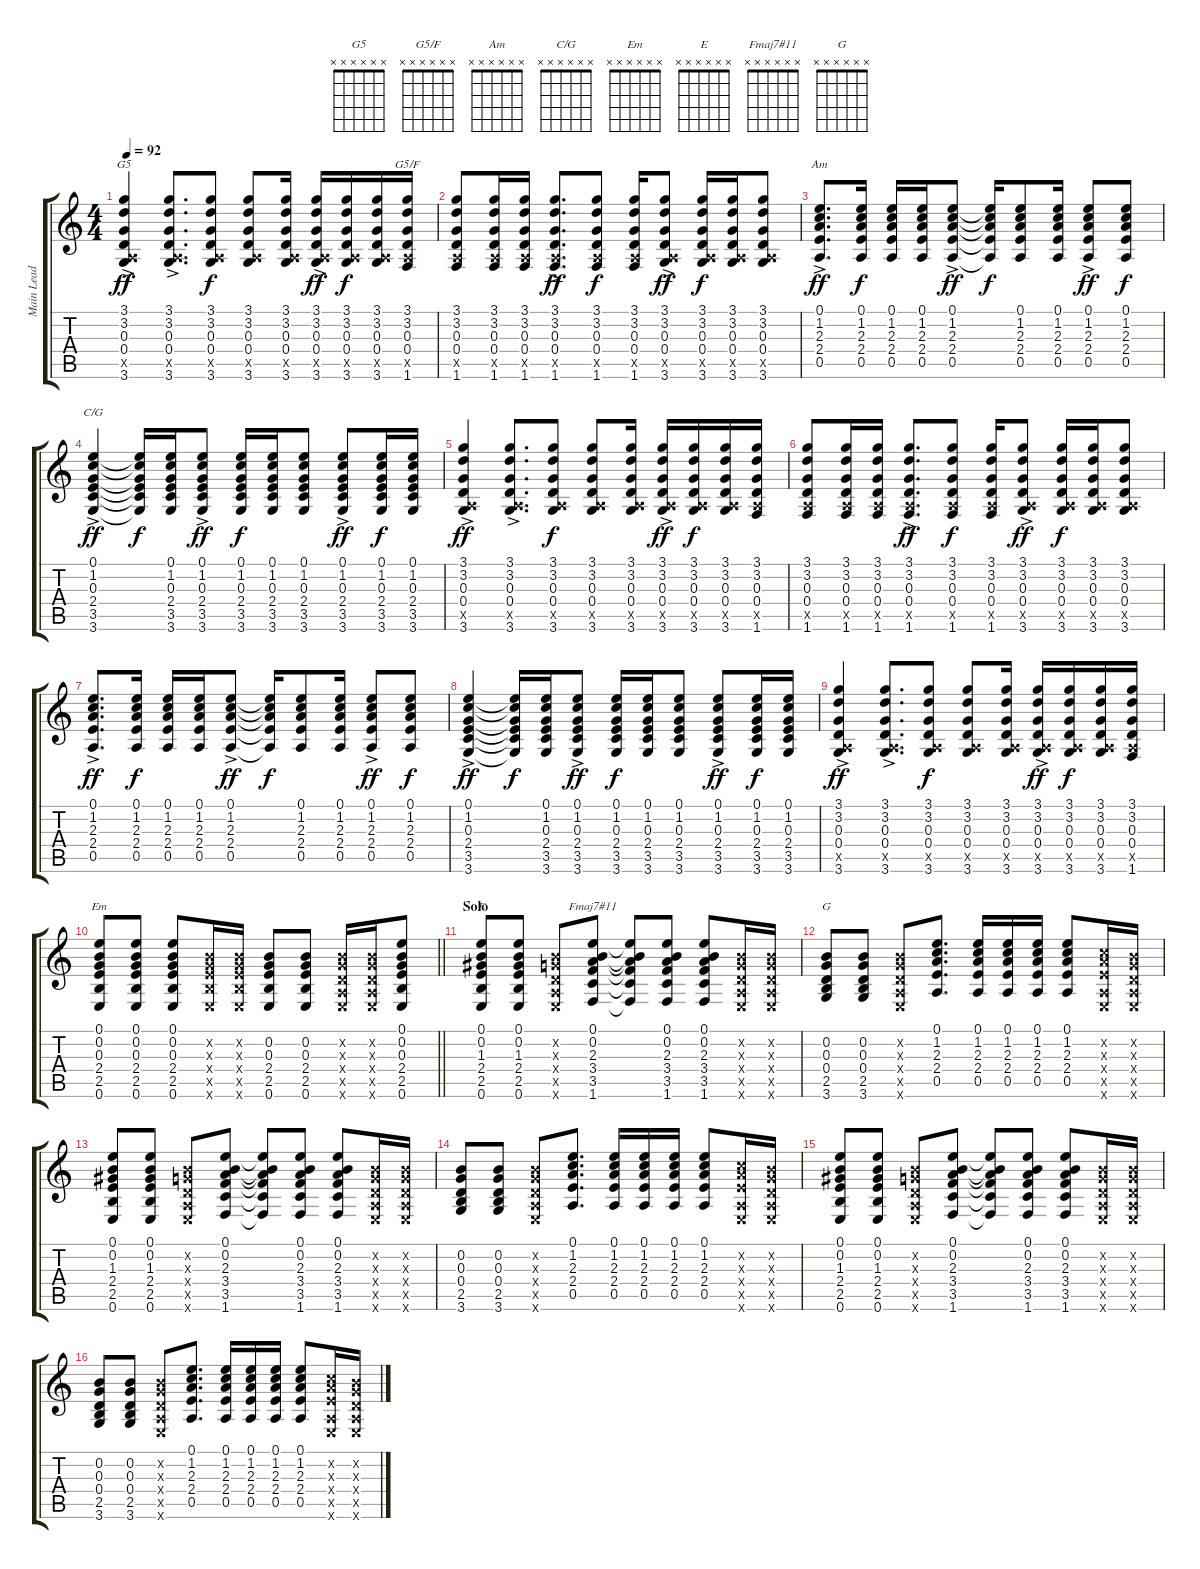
\track ("Main Lead Guitar" "Main Lead ") {instrument acousticguitarsteel}
\staff {score tabs}
\tuning (E4 B3 G3 D3 A2 E2) {hide}
\chord ("G5" x x x x x x)
\chord ("G5/F" x x x x x x)
\chord ("Am" x x x x x x)
\chord ("C/G" x x x x x x)
\chord ("Em" x x x x x x)
\chord ("E" x x x x x x)
\chord ("Fmaj7#11" x x x x x x)
\chord ("G" x x x x x x)
\ts (4 4)
\tempo 92
\clef g2
\ks c
(3.1 3.2 0.3 0.4 0.5{x} 3.6{ac}).4{ch "G5" dy ff} (3.1 3.2 0.3 0.4 0.5{x} 3.6{ac}).8{d} (3.1 3.2 0.3 0.4 0.5{x} 3.6).8{dy f} (3.1 3.2 0.3 0.4 0.5{x} 3.6).8 (3.1 3.2 0.3 0.4 0.5{x} 3.6).16 (3.1 3.2 0.3 0.4 0.5{x} 3.6{ac}).16{dy ff} (3.1 3.2 0.3 0.4 0.5{x} 3.6).16{dy f} (3.1 3.2 0.3 0.4 0.5{x} 3.6).16 (3.1 3.2 0.3 0.4 0.5{x} 1.6).16{ch "G5/F"} |
(3.1 3.2 0.3 0.4 0.5{x} 1.6).8 (3.1 3.2 0.3 0.4 0.5{x} 1.6).16 (3.1 3.2 0.3 0.4 0.5{x} 1.6).16 (3.1 3.2 0.3 0.4 0.5{x} 1.6{ac}).8{d dy ff} (3.1 3.2 0.3 0.4 0.5{x} 1.6).8{dy f} (3.1 3.2 0.3 0.4 0.5{x} 1.6).16 (3.1 3.2 0.3 0.4 0.5{x} 3.6{ac}).8{dy ff} (3.1 3.2 0.3 0.4 0.5{x} 3.6).16{dy f} (3.1 3.2 0.3 0.4 0.5{x} 3.6).16 (3.1 3.2 0.3 0.4 0.5{x} 3.6).8 |
(0.1 1.2 2.3 2.4 0.5{ac}).8{d ch "Am" dy ff} (0.1 1.2 2.3 2.4 0.5).16{dy f} (0.1 1.2 2.3 2.4 0.5).16 (0.1 1.2 2.3 2.4 0.5).16 (0.1 1.2 2.3 2.4 0.5{ac}).8{dy ff} (0.1{t} 1.2{t} 2.3{t} 2.4{t} 0.5{t}).16{dy f} (0.1 1.2 2.3 2.4 0.5).8 (0.1 1.2 2.3 2.4 0.5).16 (0.1 1.2 2.3 2.4 0.5{ac}).8{dy ff} (0.1 1.2 2.3 2.4 0.5).8{dy f} |
(0.1 1.2 0.3 2.4 3.5 3.6{ac}).4{ch "C/G" dy ff} (0.1{t} 1.2{t} 0.3{t} 2.4{t} 3.5{t} 3.6{t}).16{dy f} (0.1 1.2 0.3 2.4 3.5 3.6).16 (0.1 1.2 0.3 2.4 3.5 3.6{ac}).8{dy ff} (0.1 1.2 0.3 2.4 3.5 3.6).16{dy f} (0.1 1.2 0.3 2.4 3.5 3.6).16 (0.1 1.2 0.3 2.4 3.5 3.6).8 (0.1 1.2 0.3 2.4 3.5 3.6{ac}).8{dy ff} (0.1 1.2 0.3 2.4 3.5 3.6).16{dy f} (0.1 1.2 0.3 2.4 3.5 3.6).16 |
(3.1 3.2 0.3 0.4 0.5{x} 3.6{ac}).4{dy ff} (3.1 3.2 0.3 0.4 0.5{x} 3.6{ac}).8{d} (3.1 3.2 0.3 0.4 0.5{x} 3.6).8{dy f} (3.1 3.2 0.3 0.4 0.5{x} 3.6).8 (3.1 3.2 0.3 0.4 0.5{x} 3.6).16 (3.1 3.2 0.3 0.4 0.5{x} 3.6{ac}).16{dy ff} (3.1 3.2 0.3 0.4 0.5{x} 3.6).16{dy f} (3.1 3.2 0.3 0.4 0.5{x} 3.6).16 (3.1 3.2 0.3 0.4 0.5{x} 1.6).16 |
(3.1 3.2 0.3 0.4 0.5{x} 1.6).8 (3.1 3.2 0.3 0.4 0.5{x} 1.6).16 (3.1 3.2 0.3 0.4 0.5{x} 1.6).16 (3.1 3.2 0.3 0.4 0.5{x} 1.6{ac}).8{d dy ff} (3.1 3.2 0.3 0.4 0.5{x} 1.6).8{dy f} (3.1 3.2 0.3 0.4 0.5{x} 1.6).16 (3.1 3.2 0.3 0.4 0.5{x} 3.6{ac}).8{dy ff} (3.1 3.2 0.3 0.4 0.5{x} 3.6).16{dy f} (3.1 3.2 0.3 0.4 0.5{x} 3.6).16 (3.1 3.2 0.3 0.4 0.5{x} 3.6).8 |
(0.1 1.2 2.3 2.4 0.5{ac}).8{d dy ff} (0.1 1.2 2.3 2.4 0.5).16{dy f} (0.1 1.2 2.3 2.4 0.5).16 (0.1 1.2 2.3 2.4 0.5).16 (0.1 1.2 2.3 2.4 0.5{ac}).8{dy ff} (0.1{t} 1.2{t} 2.3{t} 2.4{t} 0.5{t}).16{dy f} (0.1 1.2 2.3 2.4 0.5).8 (0.1 1.2 2.3 2.4 0.5).16 (0.1 1.2 2.3 2.4 0.5{ac}).8{dy ff} (0.1 1.2 2.3 2.4 0.5).8{dy f} |
(0.1 1.2 0.3 2.4 3.5 3.6{ac}).4{dy ff} (0.1{t} 1.2{t} 0.3{t} 2.4{t} 3.5{t} 3.6{t}).16{dy f} (0.1 1.2 0.3 2.4 3.5 3.6).16 (0.1 1.2 0.3 2.4 3.5 3.6{ac}).8{dy ff} (0.1 1.2 0.3 2.4 3.5 3.6).16{dy f} (0.1 1.2 0.3 2.4 3.5 3.6).16 (0.1 1.2 0.3 2.4 3.5 3.6).8 (0.1 1.2 0.3 2.4 3.5 3.6{ac}).8{dy ff} (0.1 1.2 0.3 2.4 3.5 3.6).16{dy f} (0.1 1.2 0.3 2.4 3.5 3.6).16 |
(3.1 3.2 0.3 0.4 0.5{x} 3.6{ac}).4{dy ff} (3.1 3.2 0.3 0.4 0.5{x} 3.6{ac}).8{d} (3.1 3.2 0.3 0.4 0.5{x} 3.6).8{dy f} (3.1 3.2 0.3 0.4 0.5{x} 3.6).8 (3.1 3.2 0.3 0.4 0.5{x} 3.6).16 (3.1 3.2 0.3 0.4 0.5{x} 3.6{ac}).16{dy ff} (3.1 3.2 0.3 0.4 0.5{x} 3.6).16{dy f} (3.1 3.2 0.3 0.4 0.5{x} 3.6).16 (3.1 3.2 0.3 0.4 0.5{x} 1.6).16 |
\barLineRight lightlight
(0.1 0.2 0.3 2.4 2.5 0.6).8{ch "Em"} (0.1 0.2 0.3 2.4 2.5 0.6).8 (0.1 0.2 0.3 2.4 2.5 0.6).8 (0.2{x} 0.3{x} 2.4{x} 2.5{x} 0.6{x}).16 (0.2{x} 0.3{x} 2.4{x} 2.5{x} 0.6{x}).16 (0.2 0.3 2.4 2.5 0.6).8 (0.2 0.3 2.4 2.5 0.6).8 (0.2{x} 0.3{x} 0.4{x} 0.5{x} 0.6{x}).16 (0.2{x} 0.3{x} 0.4{x} 0.5{x} 0.6{x}).16 (0.1 0.2 0.3 2.4 2.5 0.6).8 |
\section ("" "Solo")
(0.1 0.2 1.3 2.4 2.5 0.6).8{ch "E"} (0.1 0.2 1.3 2.4 2.5 0.6).8 (0.2{x} 0.3{x} 0.4{x} 0.5{x} 0.6{x}).8 (0.1 0.2 2.3 3.4 3.5 1.6).8{ch "Fmaj7#11"} (0.1{t} 0.2{t} 2.3{t} 3.4{t} 3.5{t} 1.6{t}).8 (0.1 0.2 2.3 3.4 3.5 1.6).8 (0.1 0.2 2.3 3.4 3.5 1.6).8 (0.2{x} 0.3{x} 0.4{x} 0.5{x} 0.6{x}).16 (0.2{x} 0.3{x} 0.4{x} 0.5{x} 0.6{x}).16 |
(0.2 0.3 0.4 2.5 3.6).8{ch "G"} (0.2 0.3 0.4 2.5 3.6).8 (0.2{x} 0.3{x} 0.4{x} 0.5{x} 0.6{x}).8 (0.1 1.2 2.3 2.4 0.5).8{d} (0.1 1.2 2.3 2.4 0.5).16 (0.1 1.2 2.3 2.4 0.5).16 (0.1 1.2 2.3 2.4 0.5).16 (0.1 1.2 2.3 2.4 0.5).8 (1.2{x} 2.3{x} 2.4{x} 0.5{x} 0.6{x}).16 (0.2{x} 0.3{x} 0.4{x} 0.5{x} 0.6{x}).16 |
(0.1 0.2 1.3 2.4 2.5 0.6).8 (0.1 0.2 1.3 2.4 2.5 0.6).8 (0.2{x} 0.3{x} 0.4{x} 0.5{x} 0.6{x}).8 (0.1 0.2 2.3 3.4 3.5 1.6).8 (0.1{t} 0.2{t} 2.3{t} 3.4{t} 3.5{t} 1.6{t}).8 (0.1 0.2 2.3 3.4 3.5 1.6).8 (0.1 0.2 2.3 3.4 3.5 1.6).8 (0.2{x} 0.3{x} 0.4{x} 0.5{x} 0.6{x}).16 (0.2{x} 0.3{x} 0.4{x} 0.5{x} 0.6{x}).16 |
(0.2 0.3 0.4 2.5 3.6).8 (0.2 0.3 0.4 2.5 3.6).8 (0.2{x} 0.3{x} 0.4{x} 0.5{x} 0.6{x}).8 (0.1 1.2 2.3 2.4 0.5).8{d} (0.1 1.2 2.3 2.4 0.5).16 (0.1 1.2 2.3 2.4 0.5).16 (0.1 1.2 2.3 2.4 0.5).16 (0.1 1.2 2.3 2.4 0.5).8 (1.2{x} 2.3{x} 2.4{x} 0.5{x} 0.6{x}).16 (0.2{x} 0.3{x} 0.4{x} 0.5{x} 0.6{x}).16 |
(0.1 0.2 1.3 2.4 2.5 0.6).8 (0.1 0.2 1.3 2.4 2.5 0.6).8 (0.2{x} 0.3{x} 0.4{x} 0.5{x} 0.6{x}).8 (0.1 0.2 2.3 3.4 3.5 1.6).8 (0.1{t} 0.2{t} 2.3{t} 3.4{t} 3.5{t} 1.6{t}).8 (0.1 0.2 2.3 3.4 3.5 1.6).8 (0.1 0.2 2.3 3.4 3.5 1.6).8 (0.2{x} 0.3{x} 0.4{x} 0.5{x} 0.6{x}).16 (0.2{x} 0.3{x} 0.4{x} 0.5{x} 0.6{x}).16 |
(0.2 0.3 0.4 2.5 3.6).8 (0.2 0.3 0.4 2.5 3.6).8 (0.2{x} 0.3{x} 0.4{x} 0.5{x} 0.6{x}).8 (0.1 1.2 2.3 2.4 0.5).8{d} (0.1 1.2 2.3 2.4 0.5).16 (0.1 1.2 2.3 2.4 0.5).16 (0.1 1.2 2.3 2.4 0.5).16 (0.1 1.2 2.3 2.4 0.5).8 (1.2{x} 2.3{x} 2.4{x} 0.5{x} 0.6{x}).16 (0.2{x} 0.3{x} 0.4{x} 0.5{x} 0.6{x}).16
